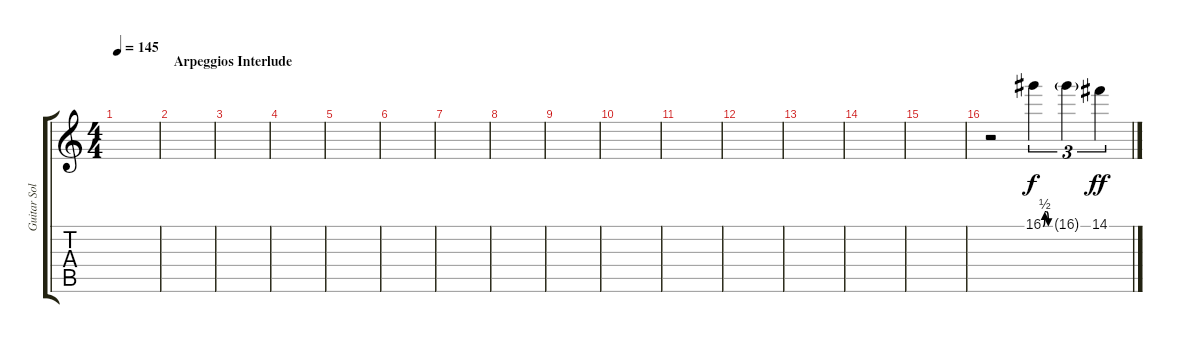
\track ("Guitar Solo" "Guitar Sol") {instrument overdrivenguitar}
\staff {score tabs}
\tuning (E4 B3 G3 D3 A2 E2) {hide}
\ts (4 4)
\tempo 145
\clef g2
\ks c
|
\section ("" "Arpeggios Interlude")
|
|
|
|
|
|
|
|
|
|
|
|
|
|
r.2 16.1{be (custom 0 0 15 2 30 2 45 0 60 0)}.4{tu (3 2)} 16.1{g}.4{tu (3 2) dy f} 14.1.4{tu (3 2) dy ff}
